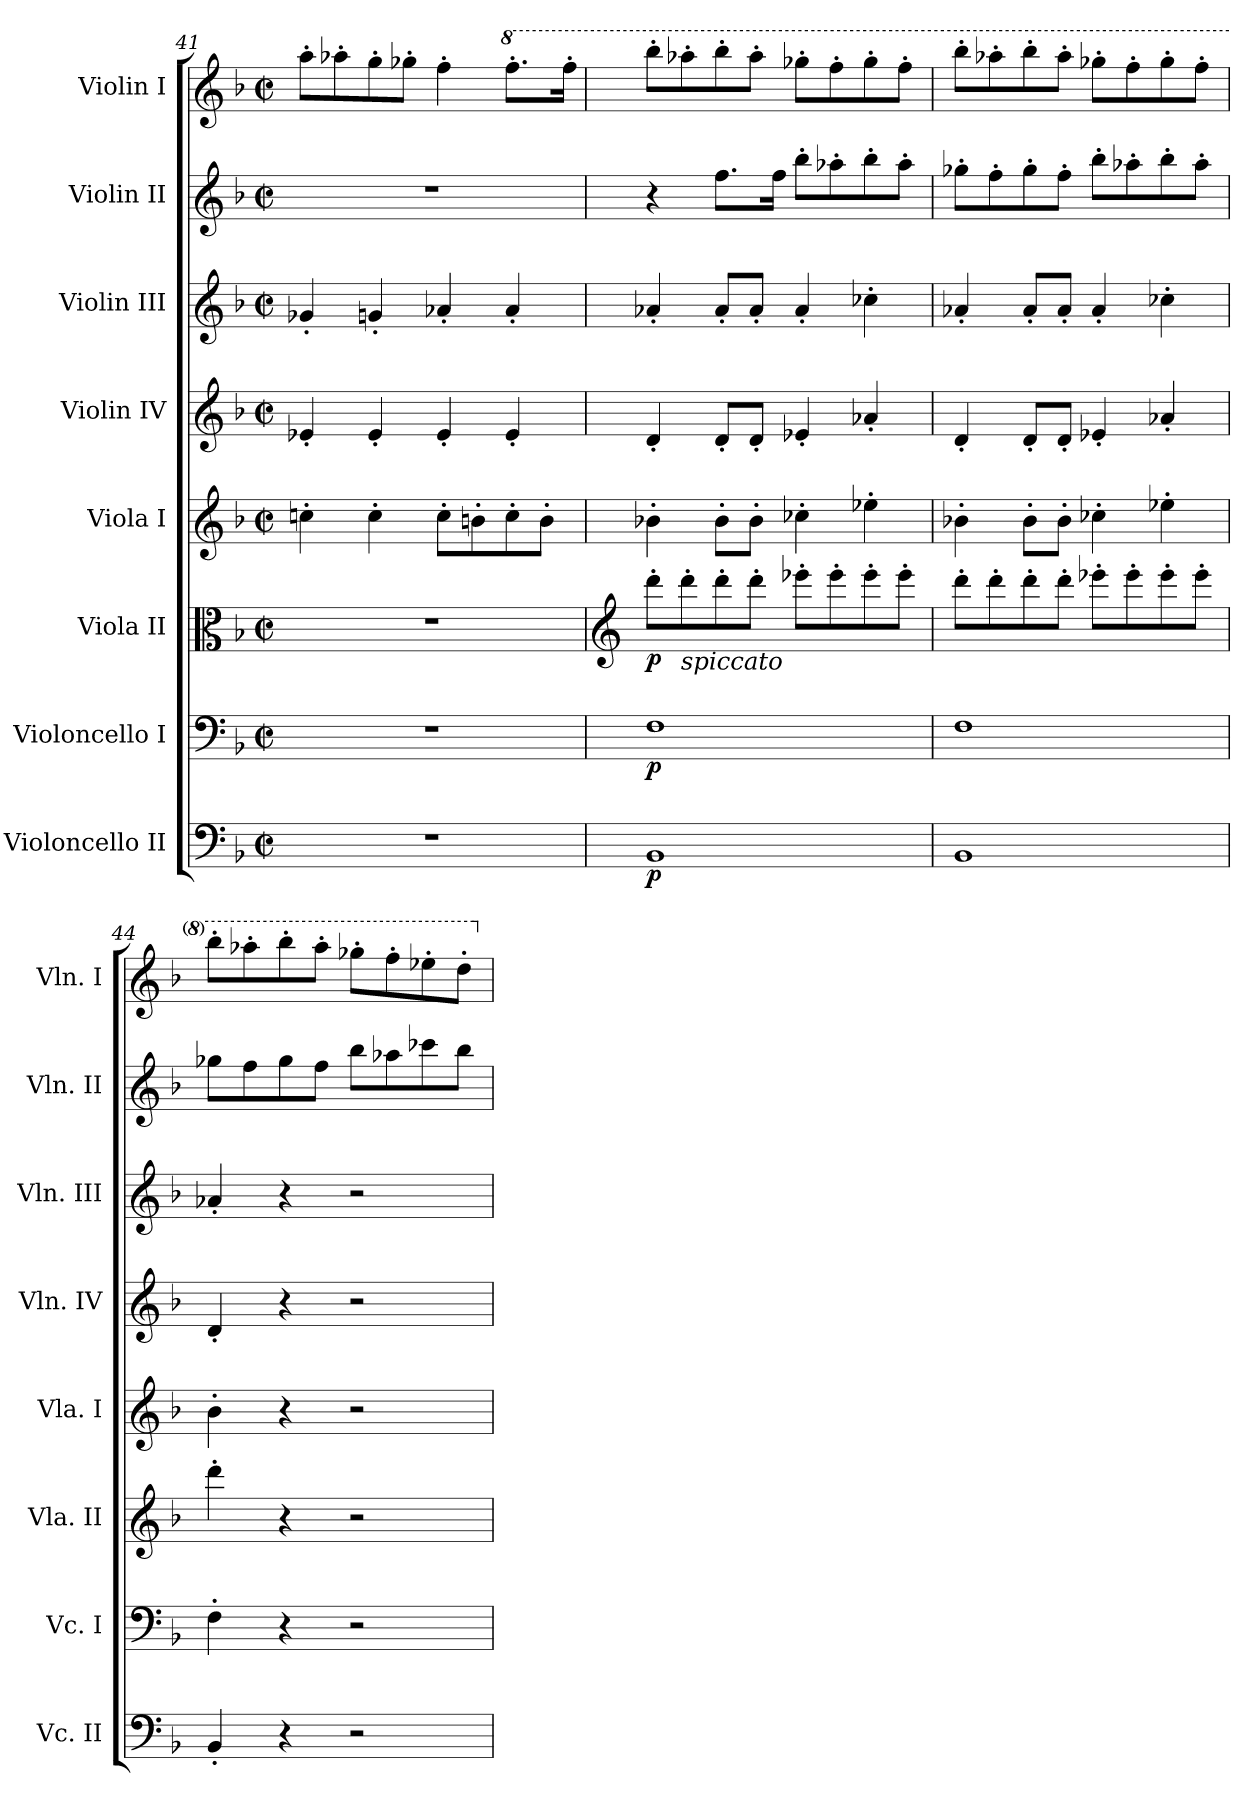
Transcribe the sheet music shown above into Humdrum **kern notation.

**kern	**dynam	**kern	**dynam	**kern	**dynam	**kern	**kern	**kern	**kern	**kern
*part8	*part8	*part7	*part7	*part6	*part6	*part5	*part4	*part3	*part2	*part1
*staff8	*staff8	*staff7	*staff7	*staff6	*staff6	*staff5	*staff4	*staff3	*staff2	*staff1
*I"Violoncello II	*	*I"Violoncello I	*	*I"Viola II	*	*I"Viola I	*I"Violin IV	*I"Violin III	*I"Violin II	*I"Violin I
*I'Vc. II	*	*I'Vc. I	*	*I'Vla. II	*	*I'Vla. I	*I'Vln. IV	*I'Vln. III	*I'Vln. II	*I'Vln. I
*clefF4	*	*clefF4	*	*clefC3	*	*clefG2	*clefG2	*clefG2	*clefG2	*clefG2
*k[b-]	*	*k[b-]	*	*k[b-]	*	*k[b-]	*k[b-]	*k[b-]	*k[b-]	*k[b-]
*M2/2	*	*M2/2	*	*M2/2	*	*M2/2	*M2/2	*M2/2	*M2/2	*M2/2
*met(c|)	*	*met(c|)	*	*met(c|)	*	*met(c|)	*met(c|)	*met(c|)	*met(c|)	*met(c|)
=41	=41	=41	=41	=41	=41	=41	=41	=41	=41	=41
1r	.	1r	.	1r	.	4ccn'\	4e-X'/	4g-X'/	1r	8aa'\L
.	.	.	.	.	.	.	.	.	.	8aa-X'\
.	.	.	.	.	.	4cc'\	4e-'/	4gn'/	.	8gg'\
.	.	.	.	.	.	.	.	.	.	8gg-X'\J
.	.	.	.	.	.	8cc'\L	4e-'/	4a-X'/	.	4ff'\
.	.	.	.	.	.	8bn'\	.	.	.	.
*	*	*	*	*	*	*	*	*	*	*8va
.	.	.	.	.	.	8cc'\	4e-'/	4a-'/	.	8.fff'\L
.	.	.	.	.	.	8b'\J	.	.	.	.
.	.	.	.	.	.	.	.	.	.	16fff'\Jk
!!LO:PB:g=z
=42	=42	=42	=42	=42	=42	=42	=42	=42	=42	=42
*	*	*	*	*clefG2	*	*	*	*	*	*
!	!LO:DY:b	!	!LO:DY:b	!	!LO:DY:b	!	!	!	!	!
1BB-	p	1F	p	8ddd'\L	p	4b-X'\	4d'/	4a-X'/	4r	8bbb-'\L
!	!	!	!	!LO:TX:b:i:t=spiccato	!	!	!	!	!	!
.	.	.	.	8ddd'\	.	.	.	.	.	8aaa-X'\
.	.	.	.	8ddd'\	.	8b-'\L	8d'/L	8a-'/L	8.ff\L	8bbb-'\
.	.	.	.	8ddd'\J	.	8b-'\J	8d'/J	8a-'/J	.	8aaa-'\J
.	.	.	.	.	.	.	.	.	16ff\Jk	.
.	.	.	.	8eee-X'\L	.	4cc-X'\	4e-X'/	4a-'/	8bb-'\L	8ggg-X'\L
.	.	.	.	8eee-'\	.	.	.	.	8aa-X'\	8fff'\
.	.	.	.	8eee-'\	.	4ee-X'\	4a-X'/	4cc-X'\	8bb-'\	8ggg-'\
.	.	.	.	8eee-'\J	.	.	.	.	8aa-'\J	8fff'\J
=43	=43	=43	=43	=43	=43	=43	=43	=43	=43	=43
1BB-	.	1F	.	8ddd'\L	.	4b-X'\	4d'/	4a-X'/	8gg-X'\L	8bbb-'\L
.	.	.	.	8ddd'\	.	.	.	.	8ff'\	8aaa-X'\
.	.	.	.	8ddd'\	.	8b-'\L	8d'/L	8a-'/L	8gg-'\	8bbb-'\
.	.	.	.	8ddd'\J	.	8b-'\J	8d'/J	8a-'/J	8ff'\J	8aaa-'\J
.	.	.	.	8eee-X'\L	.	4cc-X'\	4e-X'/	4a-'/	8bb-'\L	8ggg-X'\L
.	.	.	.	8eee-'\	.	.	.	.	8aa-X'\	8fff'\
.	.	.	.	8eee-'\	.	4ee-X'\	4a-X'/	4cc-X'\	8bb-'\	8ggg-'\
.	.	.	.	8eee-'\J	.	.	.	.	8aa-'\J	8fff'\J
=44	=44	=44	=44	=44	=44	=44	=44	=44	=44	=44
4BB-'/	.	4F'\	.	4ddd'\	.	4b-'\	4d'/	4a-X'/	8gg-X\L	8bbb-'\L
.	.	.	.	.	.	.	.	.	8ff\	8aaa-X'\
4r	.	4r	.	4r	.	4r	4r	4r	8gg-\	8bbb-'\
.	.	.	.	.	.	.	.	.	8ff\J	8aaa-'\J
2r	.	2r	.	2r	.	2r	2r	2r	8bb-\L	8ggg-X'\L
.	.	.	.	.	.	.	.	.	8aa-X\	8fff'\
.	.	.	.	.	.	.	.	.	8ccc-X\	8eee-X'\
.	.	.	.	.	.	.	.	.	8bb-\J	8ddd'\J
*	*	*	*	*	*	*	*	*	*	*X8va
=	=	=	=	=	=	=	=	=	=	=
*-	*-	*-	*-	*-	*-	*-	*-	*-	*-	*-
